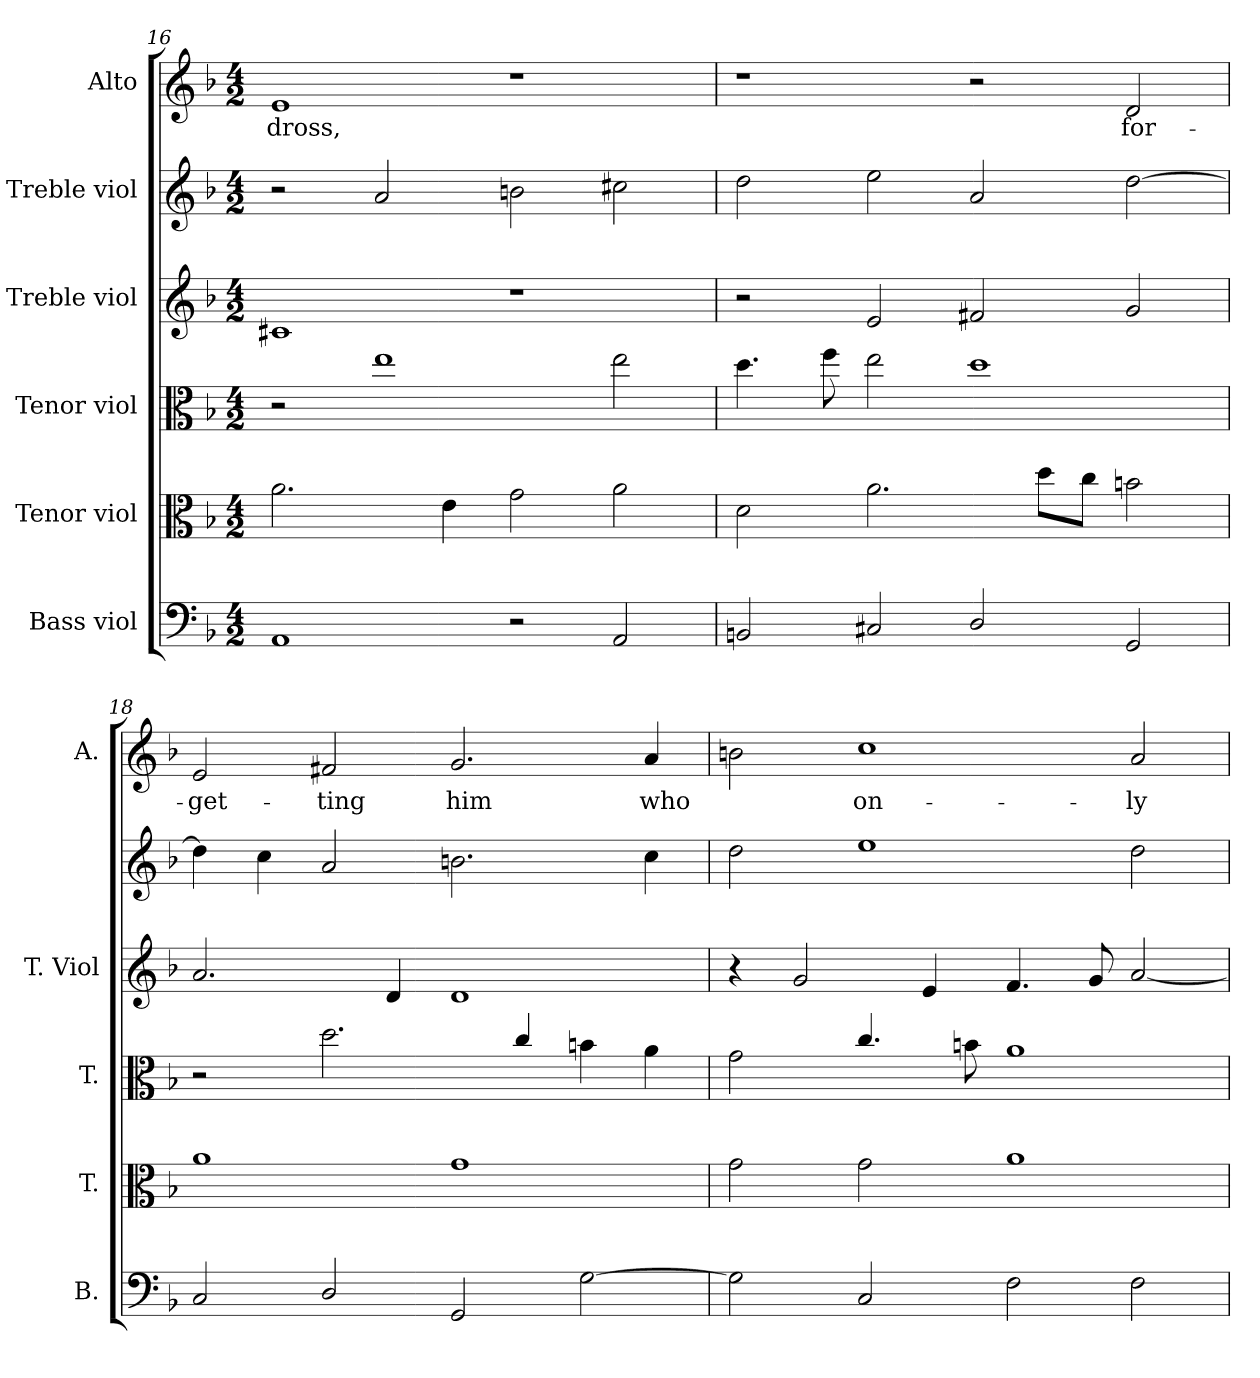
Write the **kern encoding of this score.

**kern	**kern	**kern	**kern	**kern	**kern	**text
*part6	*part5	*part4	*part3	*part2	*part1	*part1
*staff6	*staff5	*staff4	*staff3	*staff2	*staff1	*staff1
*I"Bass viol	*I"Tenor viol	*I"Tenor viol	*I"Treble viol	*I"Treble viol	*I"Alto	*
*I'B.	*I'T.	*I'T.	*I'T. Viol	*	*I'A.	*
!!LO:LB:g=z
*clefF4	*clefC3	*clefC3	*clefG2	*clefG2	*clefG2	*
*	*ITrd7c12	*ITrd7c12	*	*	*	*
*k[b-]	*k[b-]	*k[b-]	*k[b-]	*k[b-]	*k[b-]	*
*F:	*F:	*F:	*F:	*F:	*F:	*
*M4/2	*M4/2	*M4/2	*M4/2	*M4/2	*M4/2	*
=16	=16	=16	=16	=16	=16	=16
!	!	!	!	!	!	!LO:LY:b:color=#000000
1AAi	2.Ai\	2r	1c#Xi	2r	1ei	dross,
.	.	1ei	.	2ai/	.	.
.	4Ei\	.	.	.	.	.
2r	2Gi\	.	1r	2bni\	1r	.
2AAi/	2Ai\	2ei\	.	2cc#Xi\	.	.
=17	=17	=17	=17	=17	=17	=17
2BBni/	2Di\	4.di\	2r	2ddi\	1r	.
.	.	8fi\	.	.	.	.
2C#Xi/	2.Ai\	2ei\	2ei/	2eei\	.	.
2Di/	.	1di	2f#Xi/	2ai/	2r	.
.	8di\L	.	.	.	.	.
.	8ci\J	.	.	.	.	.
!	!	!	!	!	!	!LO:LY:b:color=#000000
2GGi/	2Bni\	.	2gi/	[2ddi\	2di/	for-
=18	=18	=18	=18	=18	=18	=18
!	!	!	!	!	!	!LO:LY:b:color=#000000
2Ci/	1Ai	2r	2.ai/	4ddi\]	2ei/	-get-
.	.	.	.	4cci\	.	.
!	!	!	!	!	!	!LO:LY:b:color=#000000
2Di/	.	2.di\	.	2ai/	2f#Xi/	-ting
.	.	.	4di/	.	.	.
!	!	!	!	!	!	!LO:LY:b:color=#000000
2GGi/	1Gi	.	1di	2.bni\	2.gi/	him
.	.	4ci/	.	.	.	.
[2Gi\	.	4Bni\	.	.	.	.
!	!	!	!	!	!	!LO:LY:b:color=#000000
.	.	4Ai\	.	4cci\	4ai/	who
=19	=19	=19	=19	=19	=19	=19
2Gi\]	2Gi\	2Gi\	4r	2ddi\	2bni\	.
.	.	.	2gi/	.	.	.
!	!	!	!	!	!	!LO:LY:b:color=#000000
2Ci/	2Gi\	4.ci/	.	1eei	1cci	on-
.	.	.	4ei/	.	.	.
.	.	8Bni\	.	.	.	.
2Fi\	1Ai	1Ai	4.fi/	.	.	.
.	.	.	8gi/	.	.	.
!	!	!	!	!	!	!LO:LY:b:color=#000000
2Fi\	.	.	[2ai/	2ddi\	2ai/	-ly
=	=	=	=	=	=	=
*-	*-	*-	*-	*-	*-	*-
